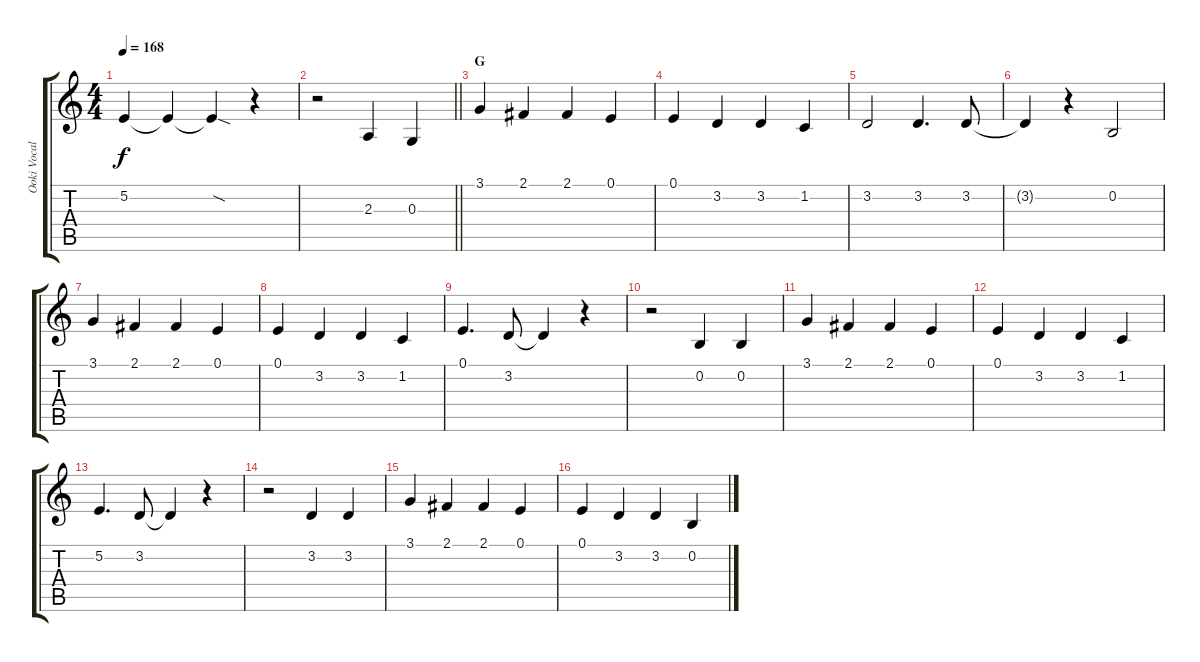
\track ("Ooki Vocals" "Ooki Vocal") {instrument sopranosax}
\staff {score tabs}
\tuning (E4 B3 G3 D3 A2 E2) {hide}
\ts (4 4)
\tempo 168
\clef g2
\ks c
5.2{t}.4{dy f} 5.2{t}.4 5.2{sod t}.4 r.4 |
\barLineRight lightlight
r.2 2.3.4 0.3.4 |
\section ("" "G")
3.1.4 2.1.4 2.1.4 0.1.4 |
0.1.4 3.2.4 3.2.4 1.2.4 |
3.2.2 3.2.4{d} 3.2.8 |
3.2{t}.4 r.4 0.2.2 |
3.1.4 2.1.4 2.1.4 0.1.4 |
0.1.4 3.2.4 3.2.4 1.2.4 |
0.1.4{d} 3.2.8 3.2{t}.4 r.4 |
r.2 0.2.4 0.2.4 |
3.1.4 2.1.4 2.1.4 0.1.4 |
0.1.4 3.2.4 3.2.4 1.2.4 |
5.2.4{d} 3.2.8 3.2{t}.4 r.4 |
r.2 3.2.4 3.2.4 |
3.1.4 2.1.4 2.1.4 0.1.4 |
0.1.4 3.2.4 3.2.4 0.2.4
